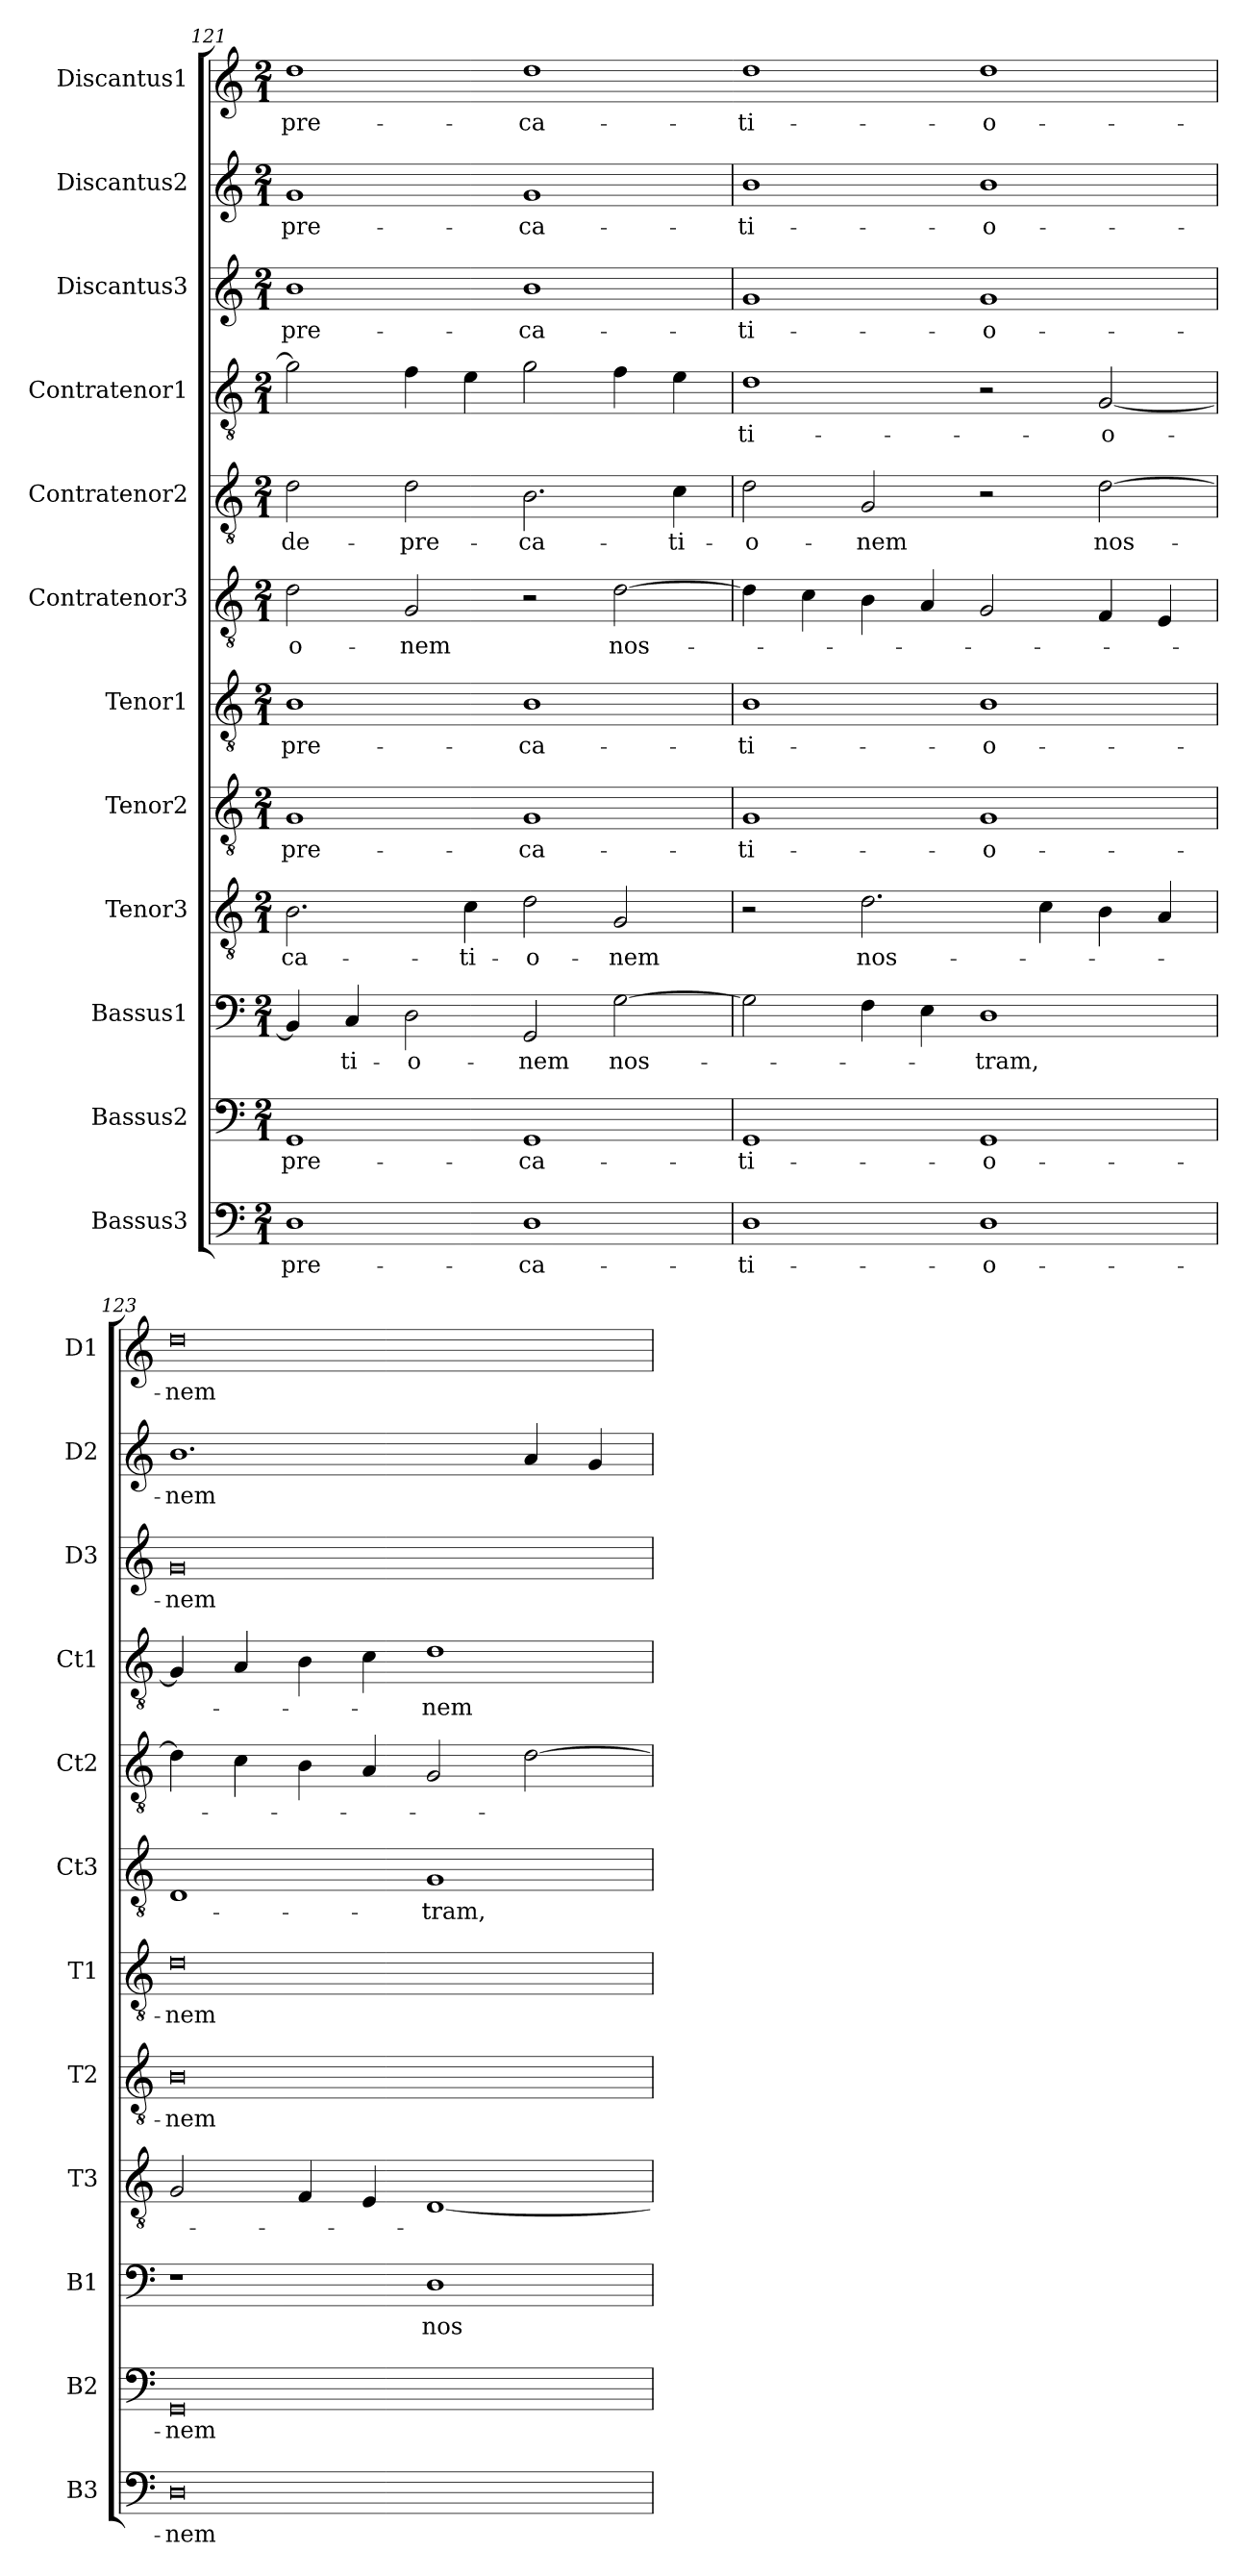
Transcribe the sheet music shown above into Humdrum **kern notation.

**kern	**text	**kern	**text	**kern	**text	**kern	**text	**kern	**text	**kern	**text	**kern	**text	**kern	**text	**kern	**text	**kern	**text	**kern	**text	**kern	**text
*part12	*part12	*part11	*part11	*part10	*part10	*part9	*part9	*part8	*part8	*part7	*part7	*part6	*part6	*part5	*part5	*part4	*part4	*part3	*part3	*part2	*part2	*part1	*part1
*staff12	*staff12	*staff11	*staff11	*staff10	*staff10	*staff9	*staff9	*staff8	*staff8	*staff7	*staff7	*staff6	*staff6	*staff5	*staff5	*staff4	*staff4	*staff3	*staff3	*staff2	*staff2	*staff1	*staff1
*I"Bassus3	*	*I"Bassus2	*	*I"Bassus1	*	*I"Tenor3	*	*I"Tenor2	*	*I"Tenor1	*	*I"Contratenor3	*	*I"Contratenor2	*	*I"Contratenor1	*	*I"Discantus3	*	*I"Discantus2	*	*I"Discantus1	*
*I'B3	*	*I'B2	*	*I'B1	*	*I'T3	*	*I'T2	*	*I'T1	*	*I'Ct3	*	*I'Ct2	*	*I'Ct1	*	*I'D3	*	*I'D2	*	*I'D1	*
*clefF4	*	*clefF4	*	*clefF4	*	*clefGv2	*	*clefGv2	*	*clefGv2	*	*clefGv2	*	*clefGv2	*	*clefGv2	*	*clefG2	*	*clefG2	*	*clefG2	*
*k[]	*	*k[]	*	*k[]	*	*k[]	*	*k[]	*	*k[]	*	*k[]	*	*k[]	*	*k[]	*	*k[]	*	*k[]	*	*k[]	*
*M2/1	*	*M2/1	*	*M2/1	*	*M2/1	*	*M2/1	*	*M2/1	*	*M2/1	*	*M2/1	*	*M2/1	*	*M2/1	*	*M2/1	*	*M2/1	*
=121	=121	=121	=121	=121	=121	=121	=121	=121	=121	=121	=121	=121	=121	=121	=121	=121	=121	=121	=121	=121	=121	=121	=121
1D\	-pre-	1GG/	-pre-	4BB/]	.	2.B\	-ca-	1G/	-pre-	1B\	-pre-	2d\	-o-	2d\	de-	2g\]	.	1b\	-pre-	1g/	-pre-	1dd\	-pre-
.	.	.	.	4C/	-ti-	.	.	.	.	.	.	.	.	.	.	.	.	.	.	.	.	.	.
.	.	.	.	2D\	-o-	.	.	.	.	.	.	2G/	-nem	2d\	-pre-	4f\	.	.	.	.	.	.	.
.	.	.	.	.	.	4c\	-ti-	.	.	.	.	.	.	.	.	4e\	.	.	.	.	.	.	.
1D\	-ca-	1GG/	-ca-	2GG/	-nem	2d\	-o-	1G/	-ca-	1B\	-ca-	2r	.	2.B\	-ca-	2g\	.	1b\	-ca-	1g/	-ca-	1dd\	-ca-
.	.	.	.	[2G\	nos-	2G/	-nem	.	.	.	.	[2d\	nos-	.	.	4f\	.	.	.	.	.	.	.
.	.	.	.	.	.	.	.	.	.	.	.	.	.	4c\	-ti-	4e\	.	.	.	.	.	.	.
=122	=122-	=122	=122-	=122	=122-	=122	=122-	=122	=122-	=122	=122-	=122	=122-	=122	=122-	=122	=122-	=122	=122-	=122	=122-	=122-	=122-
1D\	-ti-	1GG/	-ti-	2G\]	.	2r	.	1G/	-ti-	1B\	-ti-	4d\]	.	2d\	-o-	1d\	-ti-	1g/	-ti-	1b\	-ti-	1dd\	-ti-
.	.	.	.	.	.	.	.	.	.	.	.	4c\	.	.	.	.	.	.	.	.	.	.	.
.	.	.	.	4F\	.	2.d\	nos-	.	.	.	.	4B\	.	2G/	-nem	.	.	.	.	.	.	.	.
.	.	.	.	4E\	.	.	.	.	.	.	.	4A/	.	.	.	.	.	.	.	.	.	.	.
1D\	-o-	1GG/	-o-	1D\	-tram,	.	.	1G/	-o-	1B\	-o-	2G/	.	2r	.	2r	.	1g/	-o-	1b\	-o-	1dd\	-o-
.	.	.	.	.	.	4c\	.	.	.	.	.	.	.	.	.	.	.	.	.	.	.	.	.
.	.	.	.	.	.	4B\	.	.	.	.	.	4F/	.	[2d\	nos-	[2G/	-o-	.	.	.	.	.	.
.	.	.	.	.	.	4A/	.	.	.	.	.	4E/	.	.	.	.	.	.	.	.	.	.	.
=123	=123	=123	=123	=123	=123	=123	=123	=123	=123	=123	=123	=123	=123	=123	=123	=123	=123	=123	=123	=123	=123	=123	=123
0D\	-nem	0GG/	-nem	1r	.	2G/	.	0B\	-nem	0d\	-nem	1D/	.	4d\]	.	4G/]	.	0g/	-nem	1.b\	-nem	0dd\	-nem
.	.	.	.	.	.	.	.	.	.	.	.	.	.	4c\	.	4A/	.	.	.	.	.	.	.
.	.	.	.	.	.	4F/	.	.	.	.	.	.	.	4B\	.	4B\	.	.	.	.	.	.	.
.	.	.	.	.	.	4E/	.	.	.	.	.	.	.	4A/	.	4c\	.	.	.	.	.	.	.
.	.	.	.	1D\	nos-	[1D/	.	.	.	.	.	1G/	-tram,	2G/	.	1d\	-nem	.	.	.	.	.	.
.	.	.	.	.	.	.	.	.	.	.	.	.	.	[2d\	.	.	.	.	.	4a/	.	.	.
.	.	.	.	.	.	.	.	.	.	.	.	.	.	.	.	.	.	.	.	4g/	.	.	.
=	=	=	=	=	=	=	=	=	=	=	=	=	=	=	=	=	=	=	=	=	=	=	=
*-	*-	*-	*-	*-	*-	*-	*-	*-	*-	*-	*-	*-	*-	*-	*-	*-	*-	*-	*-	*-	*-	*-	*-
